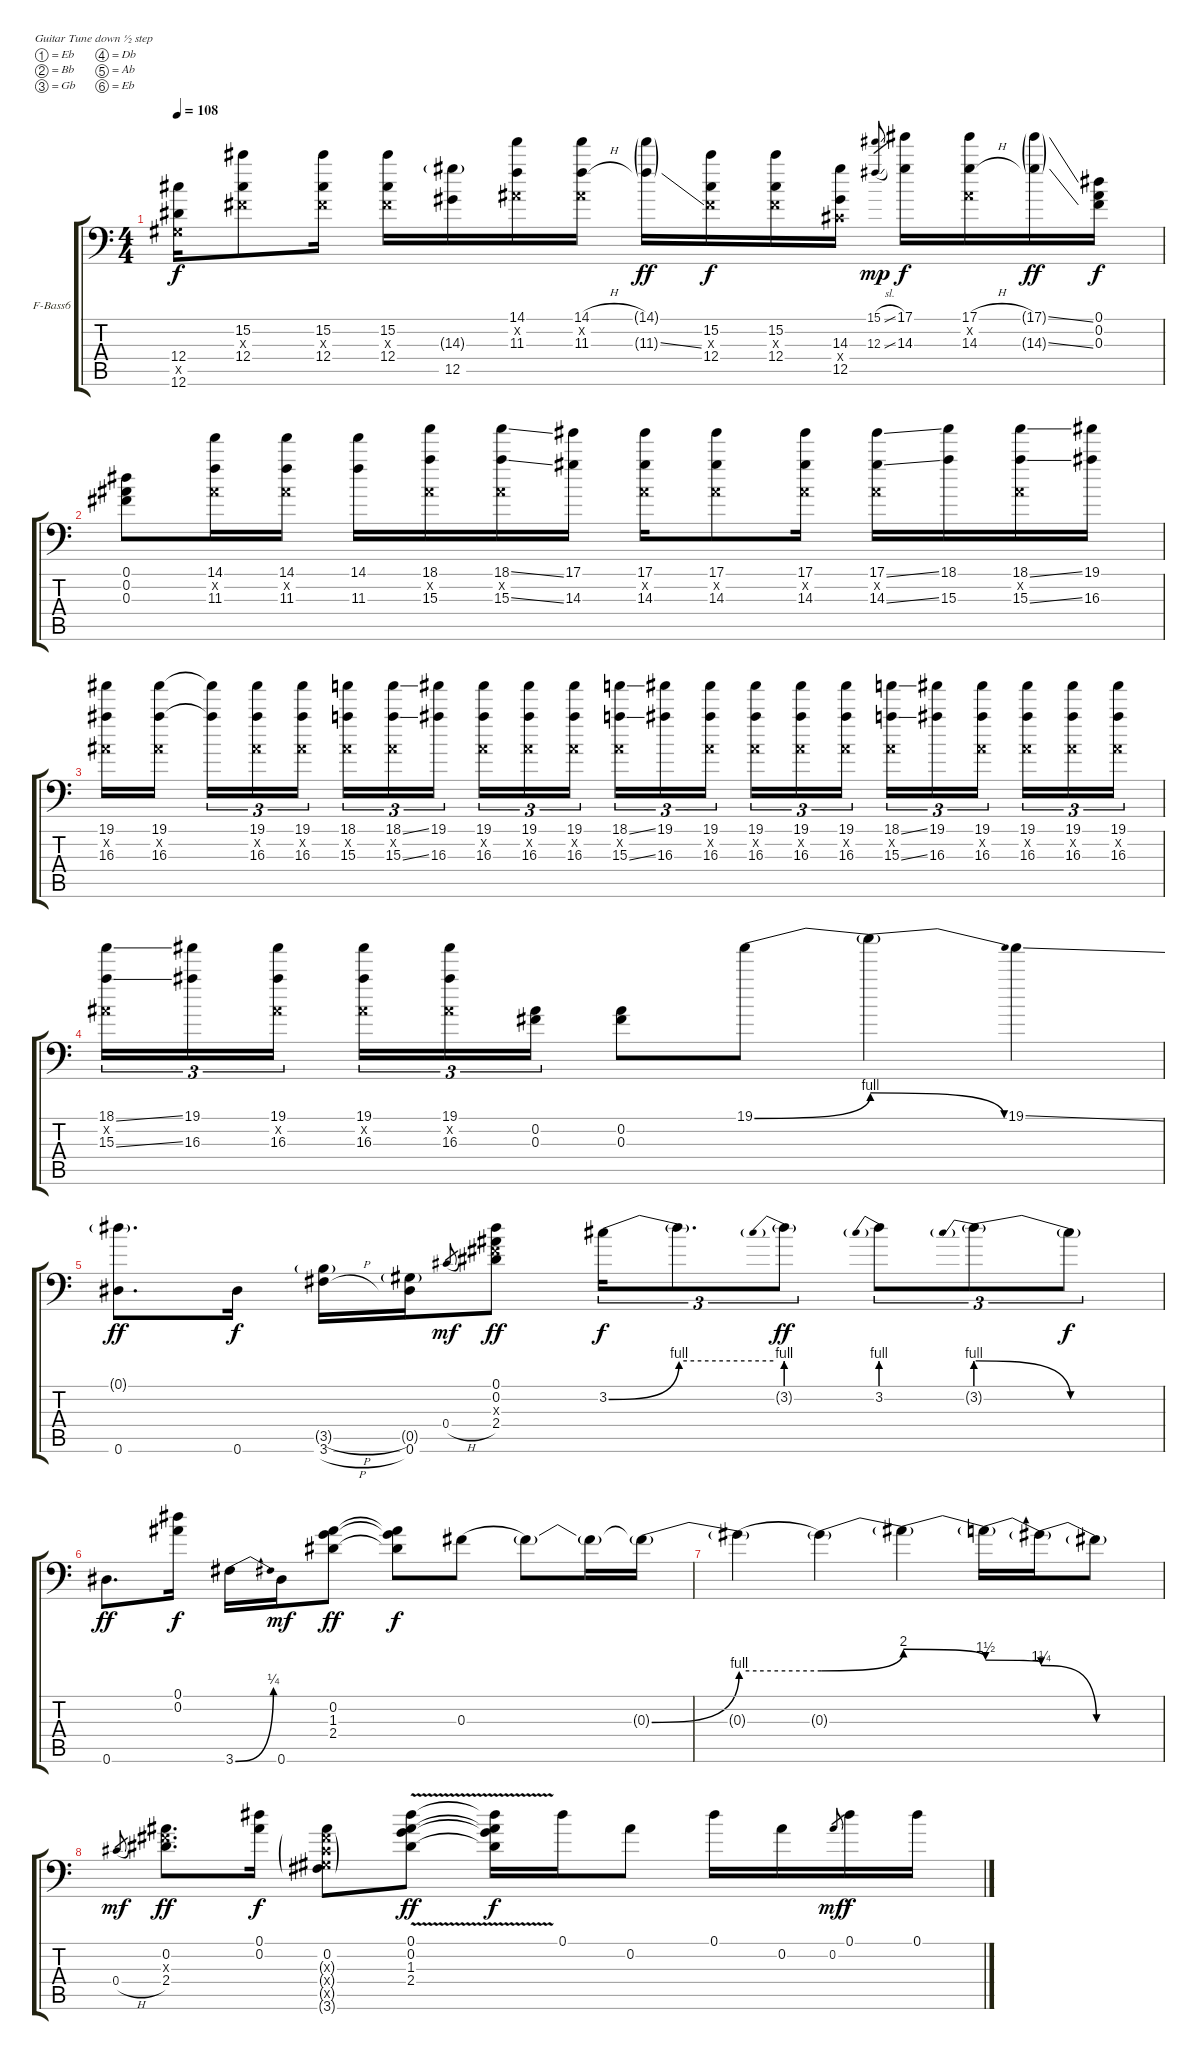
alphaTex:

\bracketExtendMode groupsimilarinstruments
\firstSystemTrackNameOrientation horizontal
\otherSystemsTrackNameOrientation horizontal
\track ("Overdub" "F-Bass6") {instrument fretlessbass}
\staff {score tabs}
\tuning (Eb4 Bb3 Gb3 Db3 Ab2 Eb2)
\ts (4 4)
\tempo 108
\clef f4
\ks c
(12.4 0.5{x} 12.6).16{dy f} (15.2 0.3{x} 12.4).8 (15.2 0.3{x} 12.4).16 (15.2 0.3{x} 12.4).16 (14.3{g} 12.5).16 (14.1 0.2{x} 11.3).16 (14.1{h} 0.2{x} 11.3{h}).16 (14.1{g} 11.3{ss g}).16{dy ff} (15.2 0.3{x} 12.4).16{dy f} (15.2 0.3{x} 12.4).16 (14.3 0.4{x} 12.5).16 (15.1{sl} 12.3{sl}).8{gr dy mp} (17.1 14.3).16{dy f} (17.1{h} 0.2{x} 14.3{h}).16 (17.1{ss g} 14.3{ss g}).16{dy ff} (0.1 0.2 0.3).16{dy f} |
(0.1 0.2 0.3).8 (14.1 0.2{x} 11.3).16 (14.1 0.2{x} 11.3).16 (14.1 11.3).16 (18.1 0.2{x} 15.3).16 (18.1{ss} 0.2{x} 15.3{ss}).16 (17.1 14.3).16 (17.1 0.2{x} 14.3).16 (17.1 0.2{x} 14.3).8 (17.1 0.2{x} 14.3).16 (17.1{ss} 0.2{x} 14.3{ss}).16 (18.1 15.3).16 (18.1{ss} 0.2{x} 15.3{ss}).16 (19.1 16.3).16 |
(19.1 0.2{x} 16.3).16 (19.1 0.2{x} 16.3).16 (19.1{t} 16.3{t}).16{tu (3 2)} (19.1 0.2{x} 16.3).16{tu (3 2)} (19.1 0.2{x} 16.3).16{tu (3 2)} (18.1 0.2{x} 15.3).16{tu (3 2)} (18.1{ss} 0.2{x} 15.3{ss}).16{tu (3 2)} (19.1 16.3).16{tu (3 2)} (19.1 0.2{x} 16.3).16{tu (3 2)} (19.1 0.2{x} 16.3).16{tu (3 2)} (19.1 0.2{x} 16.3).16{tu (3 2)} (18.1{ss} 0.2{x} 15.3{ss}).16{tu (3 2)} (19.1 16.3).16{tu (3 2)} (19.1 0.2{x} 16.3).16{tu (3 2)} (19.1 0.2{x} 16.3).16{tu (3 2)} (19.1 0.2{x} 16.3).16{tu (3 2)} (19.1 0.2{x} 16.3).16{tu (3 2)} (18.1{ss} 0.2{x} 15.3{ss}).16{tu (3 2)} (19.1 16.3).16{tu (3 2)} (19.1 0.2{x} 16.3).16{tu (3 2)} (19.1 0.2{x} 16.3).16{tu (3 2)} (19.1 0.2{x} 16.3).16{tu (3 2)} (19.1 0.2{x} 16.3).16{tu (3 2)} |
(18.1{ss} 0.2{x} 15.3{ss}).16{tu (3 2)} (19.1 16.3).16{tu (3 2)} (19.1 0.2{x} 16.3).16{tu (3 2)} (19.1 0.2{x} 16.3).16{tu (3 2)} (19.1 0.2{x} 16.3).16{tu (3 2)} (0.2 0.3).16{tu (3 2)} (0.2 0.3).8 19.1{be (bend 0 0 60 4)}.8 19.1{be (release 0 4 60 0) t}.4 19.1{ss}.4 |
(0.1{g} 0.6).8{d dy ff} 0.6.16{dy f} (3.5{h g} 3.6{h}).16 (0.5{g} 0.6).16 0.4{h}.8{gr dy mf} (0.1 0.2 0.3{x} 2.4).8{dy ff} 3.2{be (bend 0 0 60 4)}.16{tu (3 2) dy f} 3.2{be (hold 0 4 60 4) t}.8{d tu (3 2)} 3.2{be (prebend 0 4 60 4) g}.8{tu (3 2) dy ff} 3.2{be (prebend 0 4 60 4)}.8{tu (3 2)} 3.2{be (prebendrelease 0 4 60 0) g}.8{tu (3 2)} 3.2{be (hold 0 0 60 0) t}.8{tu (3 2) dy f} |
0.6.8{d dy ff} (0.1 0.2).16{dy f} 3.6{be (bend 0 0 60 1)}.16 0.6.16{dy mf} (0.2 1.3 2.4).8{dy ff} (0.2{t} 1.3{t} 2.4{t}).8{dy f} 0.3{be (hold 0 0 60 0)}.8 0.3{t}.8 0.3{t}.16 0.3{be (bend 0 0 60 4) t}.16 |
0.3{be (hold 0 4 60 4) t}.4 0.3{be (bend 0 4 60 8) t}.4 0.3{be (release 0 8 60 6) t}.4 0.3{be (release 0 6 60 5) t}.16 0.3{be (release 0 5 60 0) t}.16 0.3{be (hold 0 0 60 0) t}.8 |
0.4{h}.8{gr dy mf} (0.2 0.3{x} 2.4).8{d dy ff} (0.1 0.2).16{dy f} (0.2 0.3{g x} 0.4{g x} 0.5{g x} 3.6{g}).8 (0.1{v} 0.2{v} 1.3{v} 2.4{v}).8{dy ff} (0.1{v t} 0.2{v t} 1.3{v t} 2.4{v t}).16{dy f} 0.1.16 0.2.8 0.1.16 0.2.16 0.2.8{gr dy mf} 0.1.16{dy f} 0.1.16
